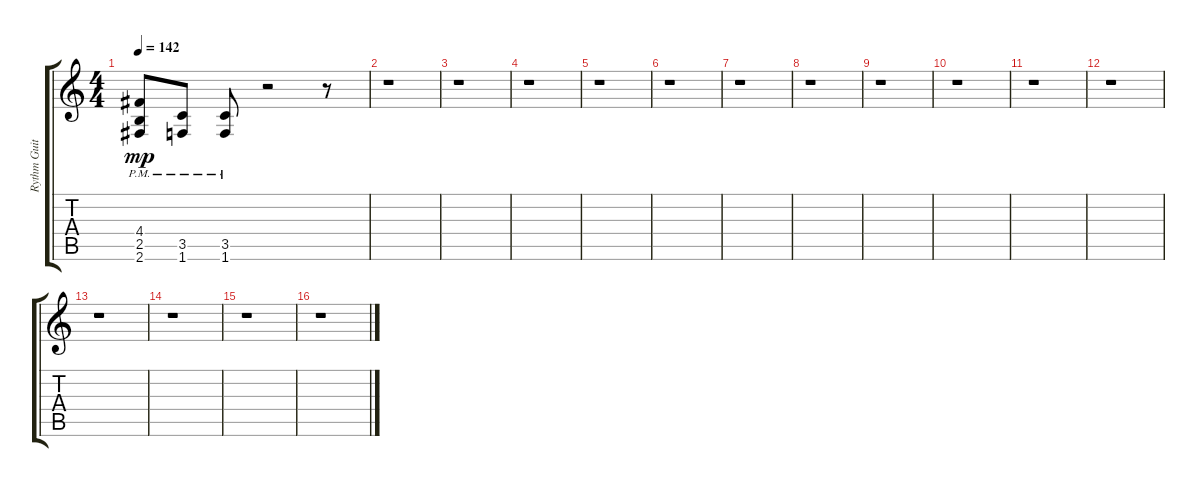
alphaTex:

\track ("Rythm Guitar" "Rythm Guit") {instrument overdrivenguitar}
\staff {score tabs}
\tuning (E4 B3 G3 D3 A2 E2) {hide}
\ts (4 4)
\tempo 142
\clef g2
\ks c
(4.4 2.5 2.6{pm}).8{dy mp} (3.5 1.6{pm}).8 (3.5 1.6{pm}).8 r.2 r.8 |
r.1 |
r.1 |
r.1 |
r.1 |
r.1 |
r.1 |
r.1 |
r.1 |
r.1 |
r.1 |
r.1 |
r.1 |
r.1 |
r.1 |
r.1
